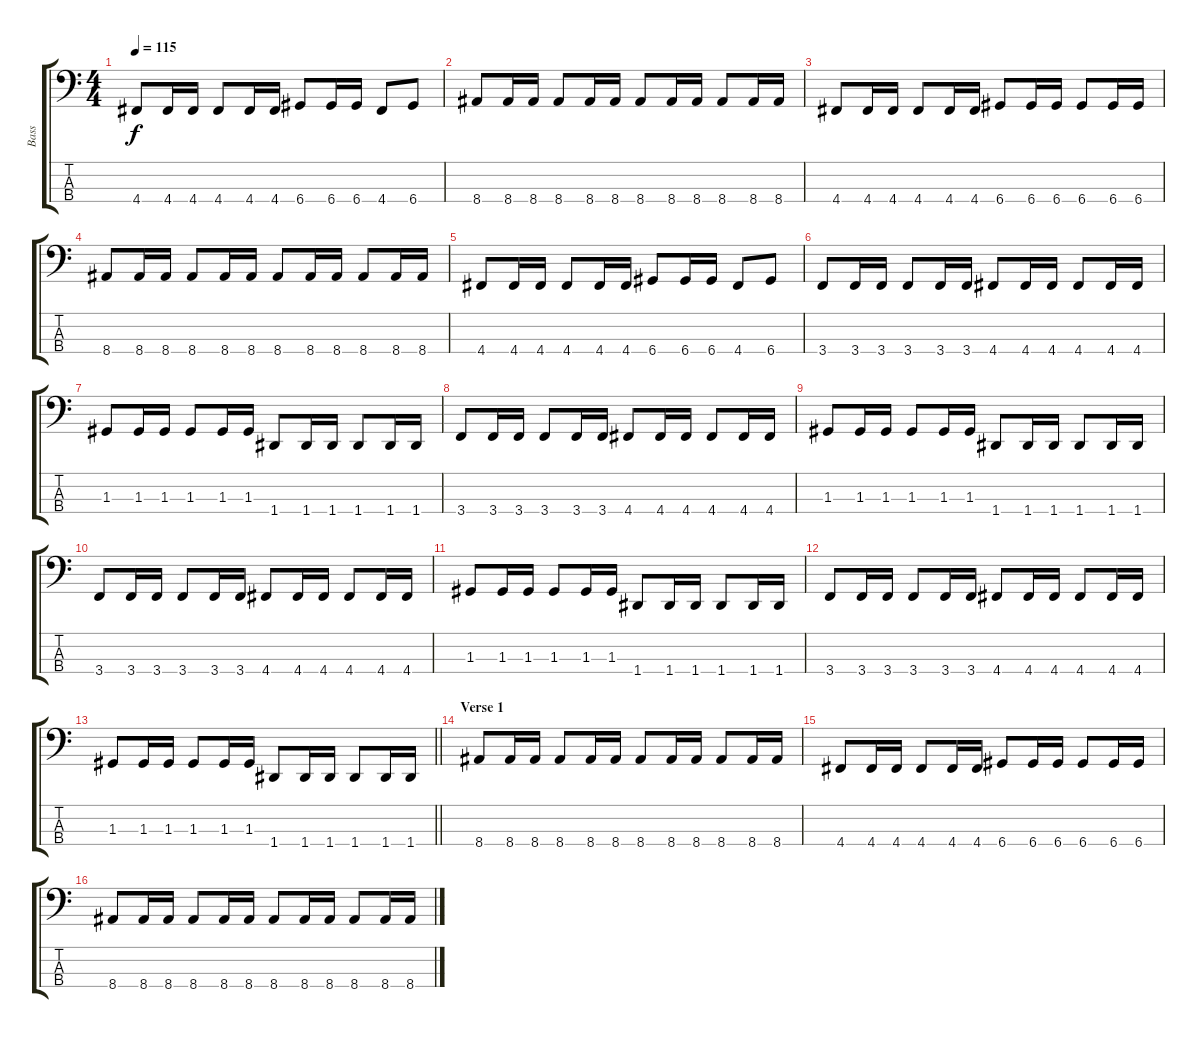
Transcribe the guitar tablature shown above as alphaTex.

\track ("Bass" "Bass") {instrument electricbassfinger}
\staff {score tabs}
\tuning (F2 C2 G1 D1) {hide}
\ts (4 4)
\tempo 115
\clef f4
\ks c
4.4.8{dy f} 4.4.16 4.4.16 4.4.8 4.4.16 4.4.16 6.4.8 6.4.16 6.4.16 4.4.8 6.4.8 |
8.4.8 8.4.16 8.4.16 8.4.8 8.4.16 8.4.16 8.4.8 8.4.16 8.4.16 8.4.8 8.4.16 8.4.16 |
4.4.8 4.4.16 4.4.16 4.4.8 4.4.16 4.4.16 6.4.8 6.4.16 6.4.16 6.4.8 6.4.16 6.4.16 |
8.4.8 8.4.16 8.4.16 8.4.8 8.4.16 8.4.16 8.4.8 8.4.16 8.4.16 8.4.8 8.4.16 8.4.16 |
4.4.8 4.4.16 4.4.16 4.4.8 4.4.16 4.4.16 6.4.8 6.4.16 6.4.16 4.4.8 6.4.8 |
3.4.8 3.4.16 3.4.16 3.4.8 3.4.16 3.4.16 4.4.8 4.4.16 4.4.16 4.4.8 4.4.16 4.4.16 |
1.3.8 1.3.16 1.3.16 1.3.8 1.3.16 1.3.16 1.4.8 1.4.16 1.4.16 1.4.8 1.4.16 1.4.16 |
3.4.8 3.4.16 3.4.16 3.4.8 3.4.16 3.4.16 4.4.8 4.4.16 4.4.16 4.4.8 4.4.16 4.4.16 |
1.3.8 1.3.16 1.3.16 1.3.8 1.3.16 1.3.16 1.4.8 1.4.16 1.4.16 1.4.8 1.4.16 1.4.16 |
3.4.8 3.4.16 3.4.16 3.4.8 3.4.16 3.4.16 4.4.8 4.4.16 4.4.16 4.4.8 4.4.16 4.4.16 |
1.3.8 1.3.16 1.3.16 1.3.8 1.3.16 1.3.16 1.4.8 1.4.16 1.4.16 1.4.8 1.4.16 1.4.16 |
3.4.8 3.4.16 3.4.16 3.4.8 3.4.16 3.4.16 4.4.8 4.4.16 4.4.16 4.4.8 4.4.16 4.4.16 |
\barLineRight lightlight
1.3.8 1.3.16 1.3.16 1.3.8 1.3.16 1.3.16 1.4.8 1.4.16 1.4.16 1.4.8 1.4.16 1.4.16 |
\section ("" "Verse 1")
8.4.8 8.4.16 8.4.16 8.4.8 8.4.16 8.4.16 8.4.8 8.4.16 8.4.16 8.4.8 8.4.16 8.4.16 |
4.4.8 4.4.16 4.4.16 4.4.8 4.4.16 4.4.16 6.4.8 6.4.16 6.4.16 6.4.8 6.4.16 6.4.16 |
8.4.8 8.4.16 8.4.16 8.4.8 8.4.16 8.4.16 8.4.8 8.4.16 8.4.16 8.4.8 8.4.16 8.4.16
